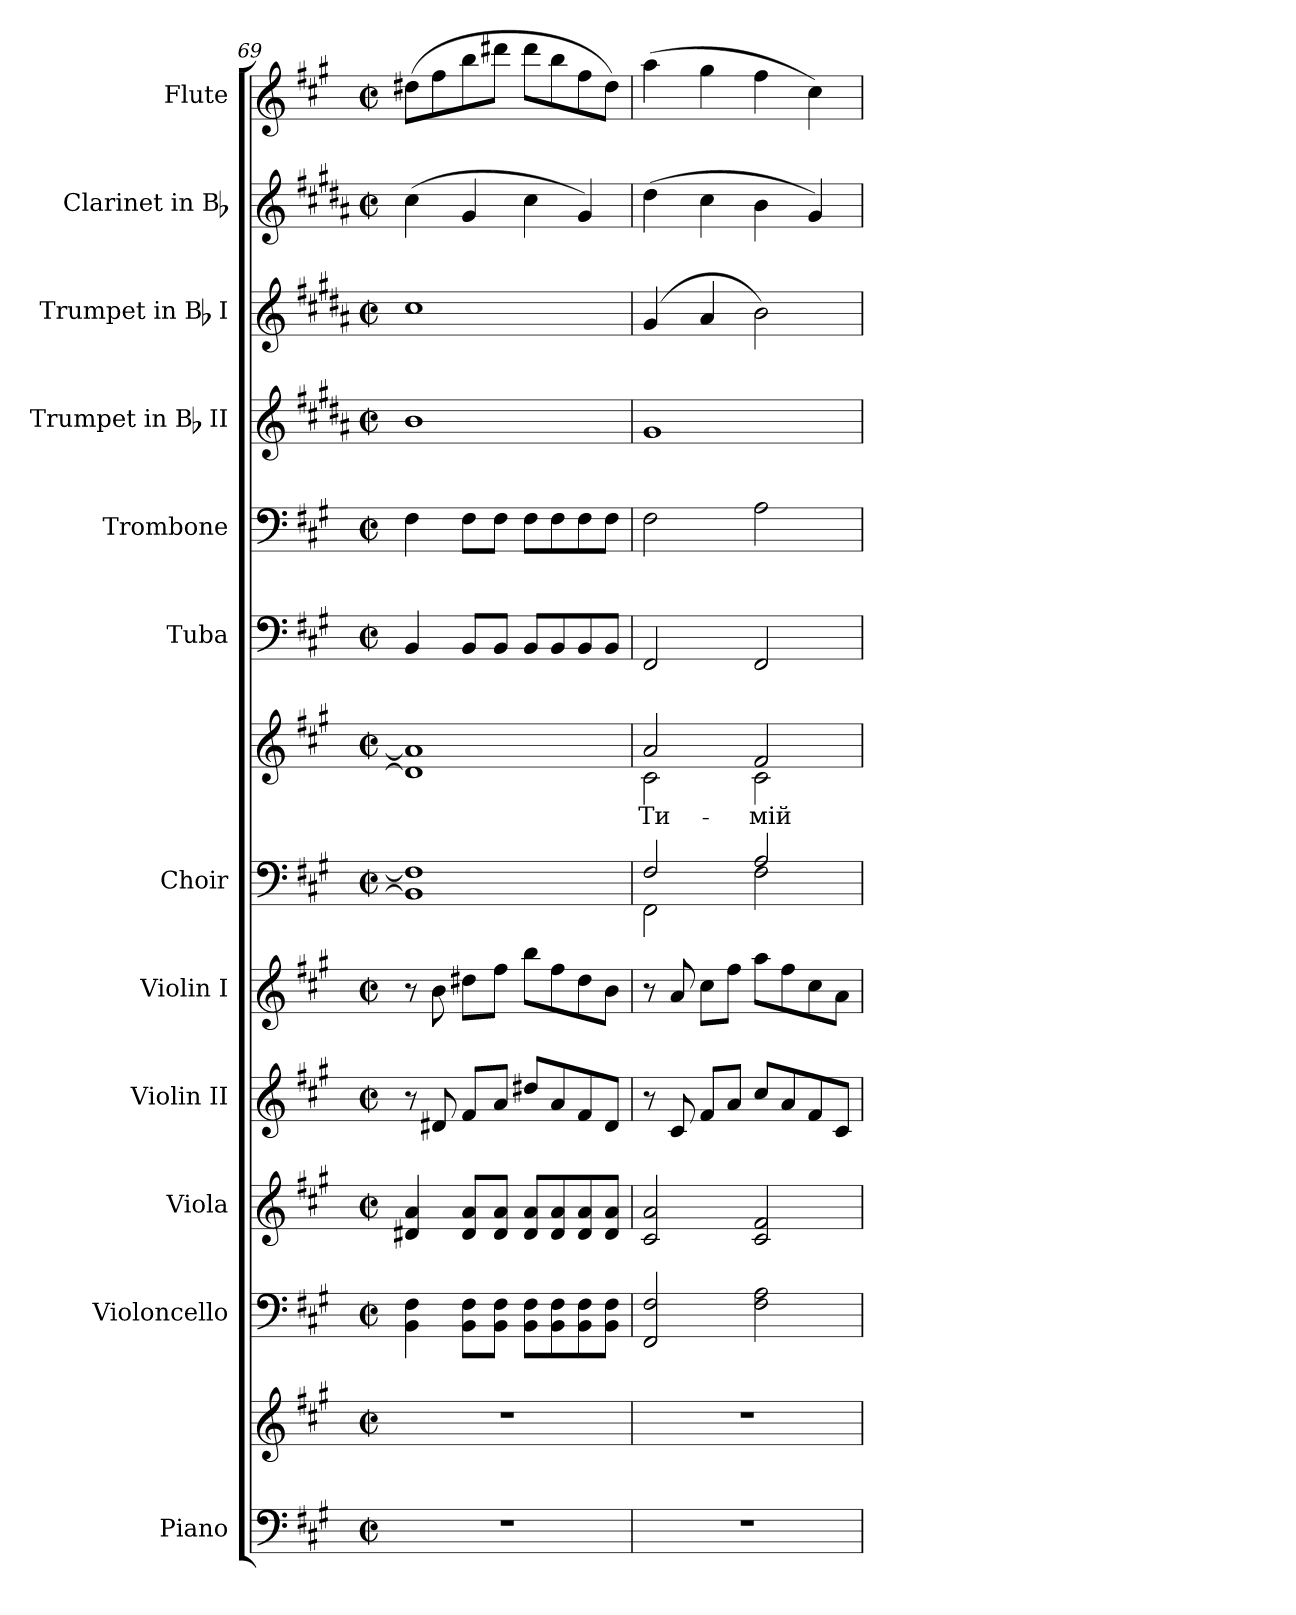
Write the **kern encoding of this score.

**kern	**kern	**kern	**kern	**kern	**kern	**kern	**kern	**text	**kern	**kern	**kern	**kern	**kern	**kern
*part12	*part12	*part11	*part10	*part9	*part8	*part7	*part7	*part7	*part6	*part5	*part4	*part3	*part2	*part1
*staff14	*staff13	*staff12	*staff11	*staff10	*staff9	*staff8	*staff7	*staff7	*staff6	*staff5	*staff4	*staff3	*staff2	*staff1
*I"Piano	*	*I"Violoncello	*I"Viola	*I"Violin II	*I"Violin I	*I"Choir	*	*	*I"Tuba	*I"Trombone	*I"Trumpet in Bb II	*I"Trumpet in Bb I	*I"Clarinet in Bb	*I"Flute
*	*	*	*	*	*	*	*	*	*I'Tba.	*I'Tbn.	*I'Tpt.	*I'Tpt.	*I'Cl.	*I'Fl.
*clefF4	*clefG2	*clefF4	*clefG2	*clefG2	*clefG2	*clefF4	*clefG2	*	*clefF4	*clefF4	*clefG2	*clefG2	*clefG2	*clefG2
*	*	*	*	*	*	*	*	*	*	*	*ITrd1c2	*ITrd1c2	*ITrd1c2	*
*k[f#c#g#]	*k[f#c#g#]	*k[f#c#g#]	*k[f#c#g#]	*k[f#c#g#]	*k[f#c#g#]	*k[f#c#g#]	*k[f#c#g#]	*	*k[f#c#g#]	*k[f#c#g#]	*k[f#c#g#]	*k[f#c#g#]	*k[f#c#g#]	*k[f#c#g#]
*f#:	*f#:	*f#:	*f#:	*f#:	*f#:	*f#:	*f#:	*	*f#:	*f#:	*f#:	*f#:	*f#:	*f#:
*M2/2	*M2/2	*M2/2	*M2/2	*M2/2	*M2/2	*M2/2	*M2/2	*	*M2/2	*M2/2	*M2/2	*M2/2	*M2/2	*M2/2
*met(c|)	*met(c|)	*met(c|)	*met(c|)	*met(c|)	*met(c|)	*met(c|)	*met(c|)	*	*met(c|)	*met(c|)	*met(c|)	*met(c|)	*met(c|)	*met(c|)
=69	=69	=69	=69	=69	=69	=69	=69	=69	=69	=69	=69	=69	=69	=69
*	*	*	*	*	*	*^	*^	*	*	*	*	*	*	*
1r	1r	4BBi\ 4F#i	4d#Xi/ 4ai	8r	8r	1F#i]	1BBi]	1ai]	1d#i]	.	4BBi/	4F#i\	1ai	1bi	(4bi\	(8dd#Xi\L
.	.	.	.	8d#Xi/	8bi\	.	.	.	.	.	.	.	.	.	.	8ff#i\
.	.	8BBi\ 8F#iL	8d#i/ 8aiL	8f#i/L	8dd#Xi\L	.	.	.	.	.	8BBi/L	8F#i\L	.	.	4f#i/	8bbi\
.	.	8BBi\ 8F#iJ	8d#i/ 8aiJ	8ai/J	8ff#i\J	.	.	.	.	.	8BBi/J	8F#i\J	.	.	.	8ddd#Xi\J
.	.	8BBi\ 8F#iL	8d#i/ 8aiL	8dd#Xi/L	8bbi\L	.	.	.	.	.	8BBi/L	8F#i\L	.	.	4bi\	8ddd#i\L
.	.	8BBi\ 8F#i	8d#i/ 8ai	8ai/	8ff#i\	.	.	.	.	.	8BBi/	8F#i\	.	.	.	8bbi\
.	.	8BBi\ 8F#i	8d#i/ 8ai	8f#i/	8dd#i\	.	.	.	.	.	8BBi/	8F#i\	.	.	4f#i/)	8ff#i\
.	.	8BBi\ 8F#iJ	8d#i/ 8aiJ	8d#i/J	8bi\J	.	.	.	.	.	8BBi/J	8F#i\J	.	.	.	8dd#i\J)
=70	=70	=70	=70	=70	=70	=70	=70	=70	=70	=70	=70	=70	=70	=70	=70	=70
!	!	!	!	!	!	!	!	!	!	!LO:LY:b:color=#000000	!	!	!	!	!	!
1r	1r	2FF#i/ 2F#i	2c#i/ 2ai	8r	8r	2F#i/	2FF#i\	2ai/	2c#i\	Ти-	2FF#i/	2F#i\	1f#i	(4f#i/	(4cc#i\	(4aai\
.	.	.	.	8c#i/	8ai/	.	.	.	.	.	.	.	.	.	.	.
.	.	.	.	8f#i/L	8cc#i\L	.	.	.	.	.	.	.	.	4g#i/	4bi\	4gg#i\
.	.	.	.	8ai/J	8ff#i\J	.	.	.	.	.	.	.	.	.	.	.
!	!	!	!	!	!	!	!	!	!	!LO:LY:b:color=#000000	!	!	!	!	!	!
.	.	2F#i\ 2Ai	2c#i/ 2f#i	8cc#i/L	8aai\L	2Ai/	2F#i\	2f#i/	2c#i\	-мій	2FF#i/	2Ai\	.	2ai\)	4ai\	4ff#i\
.	.	.	.	8ai/	8ff#i\	.	.	.	.	.	.	.	.	.	.	.
.	.	.	.	8f#i/	8cc#i\	.	.	.	.	.	.	.	.	.	4f#i/)	4cc#i\)
.	.	.	.	8c#i/J	8ai\J	.	.	.	.	.	.	.	.	.	.	.
*	*	*	*	*	*	*v	*v	*	*	*	*	*	*	*	*	*
*	*	*	*	*	*	*	*v	*v	*	*	*	*	*	*	*
=	=	=	=	=	=	=	=	=	=	=	=	=	=	=
*-	*-	*-	*-	*-	*-	*-	*-	*-	*-	*-	*-	*-	*-	*-
